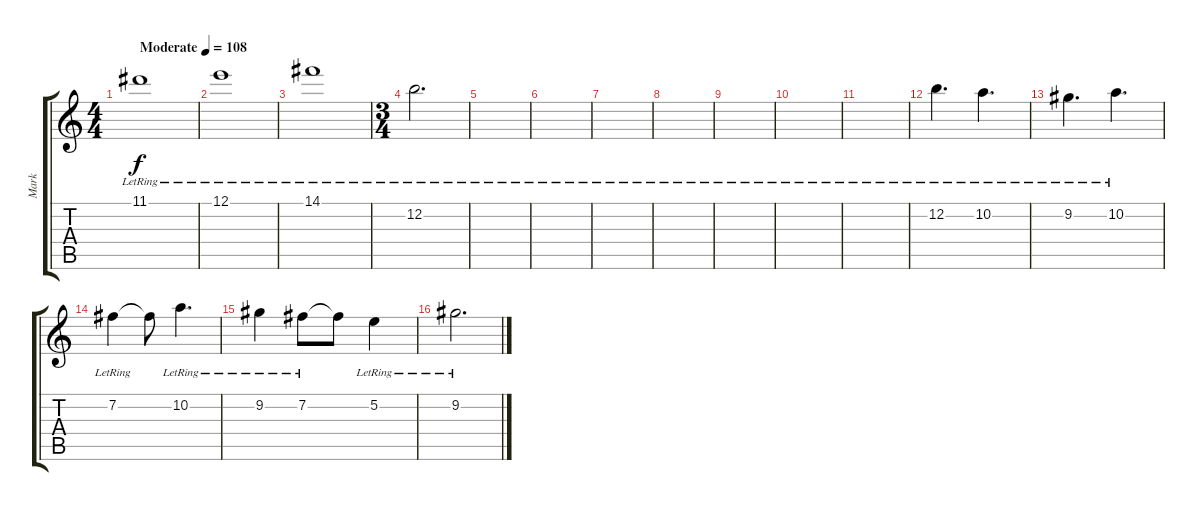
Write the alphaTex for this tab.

\track ("Mark" "Mark") {instrument acousticguitarsteel}
\staff {score tabs}
\tuning (E4 B3 G3 D3 A2 E2) {hide}
\ts (4 4)
\tempo (108 "Moderate")
\clef g2
\ks c
11.1{lr}.1{dy f instrument acousticguitarsteel} |
12.1{lr}.1 |
14.1{lr}.1 |
\ts (3 4)
12.2{lr}.2{d} |
|
|
|
|
|
|
|
12.2{lr}.4{d} 10.2{lr}.4{d} |
9.2{lr}.4{d} 10.2{lr}.4{d} |
7.2{lr}.4 7.2{t}.8 10.2{lr}.4{d} |
9.2{lr}.4 7.2{lr}.8 7.2{t}.8 5.2{lr}.4 |
9.2{lr}.2{d}
